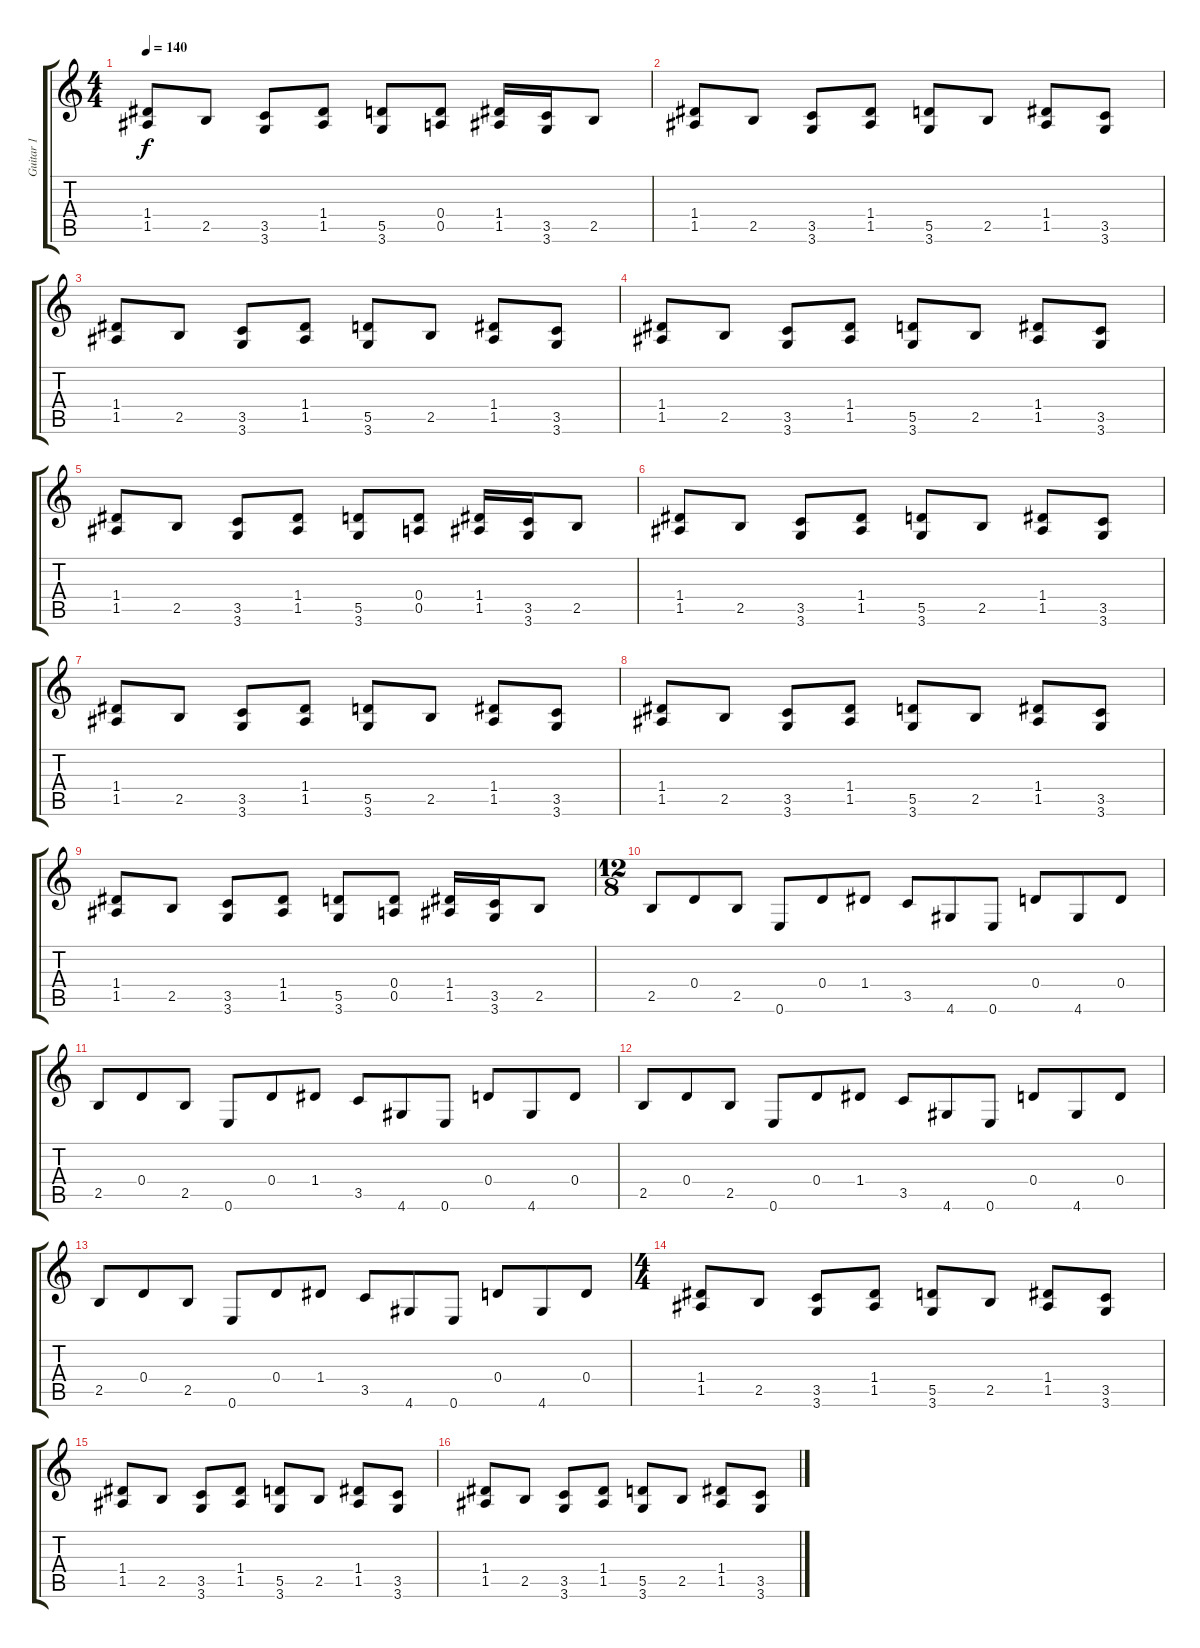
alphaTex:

\track ("Guitar 1" "Guitar 1") {instrument distortionguitar}
\staff {score tabs}
\tuning (E4 B3 G3 D3 A2 E2) {hide}
\ts (4 4)
\tempo 140
\clef g2
\ks c
(1.4 1.5).8{dy f} 2.5.8 (3.5 3.6).8 (1.4 1.5).8 (5.5 3.6).8 (0.4 0.5).8 (1.4 1.5).16 (3.5 3.6).16 2.5.8 |
(1.4 1.5).8 2.5.8 (3.5 3.6).8 (1.4 1.5).8 (5.5 3.6).8 2.5.8 (1.4 1.5).8 (3.5 3.6).8 |
(1.4 1.5).8 2.5.8 (3.5 3.6).8 (1.4 1.5).8 (5.5 3.6).8 2.5.8 (1.4 1.5).8 (3.5 3.6).8 |
(1.4 1.5).8 2.5.8 (3.5 3.6).8 (1.4 1.5).8 (5.5 3.6).8 2.5.8 (1.4 1.5).8 (3.5 3.6).8 |
(1.4 1.5).8 2.5.8 (3.5 3.6).8 (1.4 1.5).8 (5.5 3.6).8 (0.4 0.5).8 (1.4 1.5).16 (3.5 3.6).16 2.5.8 |
(1.4 1.5).8 2.5.8 (3.5 3.6).8 (1.4 1.5).8 (5.5 3.6).8 2.5.8 (1.4 1.5).8 (3.5 3.6).8 |
(1.4 1.5).8 2.5.8 (3.5 3.6).8 (1.4 1.5).8 (5.5 3.6).8 2.5.8 (1.4 1.5).8 (3.5 3.6).8 |
(1.4 1.5).8 2.5.8 (3.5 3.6).8 (1.4 1.5).8 (5.5 3.6).8 2.5.8 (1.4 1.5).8 (3.5 3.6).8 |
(1.4 1.5).8 2.5.8 (3.5 3.6).8 (1.4 1.5).8 (5.5 3.6).8 (0.4 0.5).8 (1.4 1.5).16 (3.5 3.6).16 2.5.8 |
\ts (12 8)
2.5.8 0.4.8 2.5.8 0.6.8 0.4.8 1.4.8 3.5.8 4.6.8 0.6.8 0.4.8 4.6.8 0.4.8 |
2.5.8 0.4.8 2.5.8 0.6.8 0.4.8 1.4.8 3.5.8 4.6.8 0.6.8 0.4.8 4.6.8 0.4.8 |
2.5.8 0.4.8 2.5.8 0.6.8 0.4.8 1.4.8 3.5.8 4.6.8 0.6.8 0.4.8 4.6.8 0.4.8 |
2.5.8 0.4.8 2.5.8 0.6.8 0.4.8 1.4.8 3.5.8 4.6.8 0.6.8 0.4.8 4.6.8 0.4.8 |
\ts (4 4)
(1.4 1.5).8 2.5.8 (3.5 3.6).8 (1.4 1.5).8 (5.5 3.6).8 2.5.8 (1.4 1.5).8 (3.5 3.6).8 |
(1.4 1.5).8 2.5.8 (3.5 3.6).8 (1.4 1.5).8 (5.5 3.6).8 2.5.8 (1.4 1.5).8 (3.5 3.6).8 |
(1.4 1.5).8 2.5.8 (3.5 3.6).8 (1.4 1.5).8 (5.5 3.6).8 2.5.8 (1.4 1.5).8 (3.5 3.6).8
